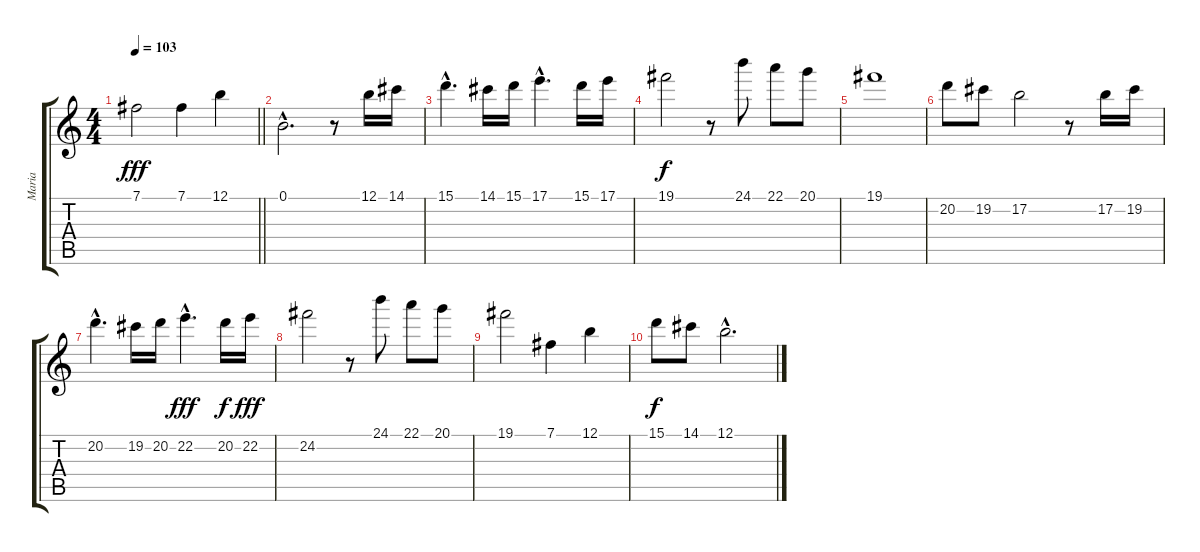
\track ("Maria" "Maria") {instrument brightacousticpiano}
\staff {score tabs}
\tuning (B4 Gb4 D4 A3 E3 B2) {hide}
\ts (4 4)
\tempo 103
\clef g2
\barLineRight lightlight
\ks c
7.1.2{dy fff} 7.1.4 12.1.4 |
0.1{hac}.2{d} r.8 12.1.16 14.1.16 |
15.1{hac}.4{d} 14.1.16 15.1.16 17.1{hac}.4{d} 15.1.16 17.1.16 |
19.1.2{dy f} r.8 24.1.8 22.1.8 20.1.8 |
19.1.1 |
20.2.8 19.2.8 17.2.2 r.8 17.2.16 19.2.16 |
20.2{hac}.4{d} 19.2.16 20.2.16 22.2{hac}.4{d dy fff} 20.2.16{dy f} 22.2.16{dy fff} |
24.2.2 r.8 24.1.8 22.1.8 20.1.8 |
19.1.2 7.1.4 12.1.4 |
15.1.8{dy f} 14.1.8 12.1{hac}.2{d}
